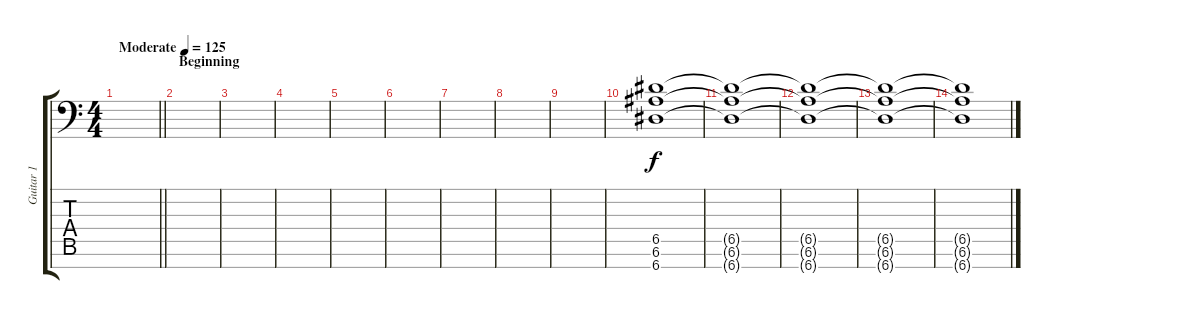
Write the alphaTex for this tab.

\track ("Guitar 1" "Guitar 1") {instrument overdrivenguitar}
\staff {score tabs}
\tuning (E4 B3 G3 D3 A2 E2 A1) {hide}
\ts (4 4)
\tempo (125 "Moderate")
\clef f4
\barLineRight lightlight
\ks c
|
\section ("" "Beginning")
|
|
|
|
|
|
|
|
(6.5 6.6 6.7).1 |
(6.5{t} 6.6{t} 6.7{t}).1{volume 0} |
(6.5{t} 6.6{t} 6.7{t}).1 |
(6.5{t} 6.6{t} 6.7{t}).1 |
(6.5{t} 6.6{t} 6.7{t}).1
